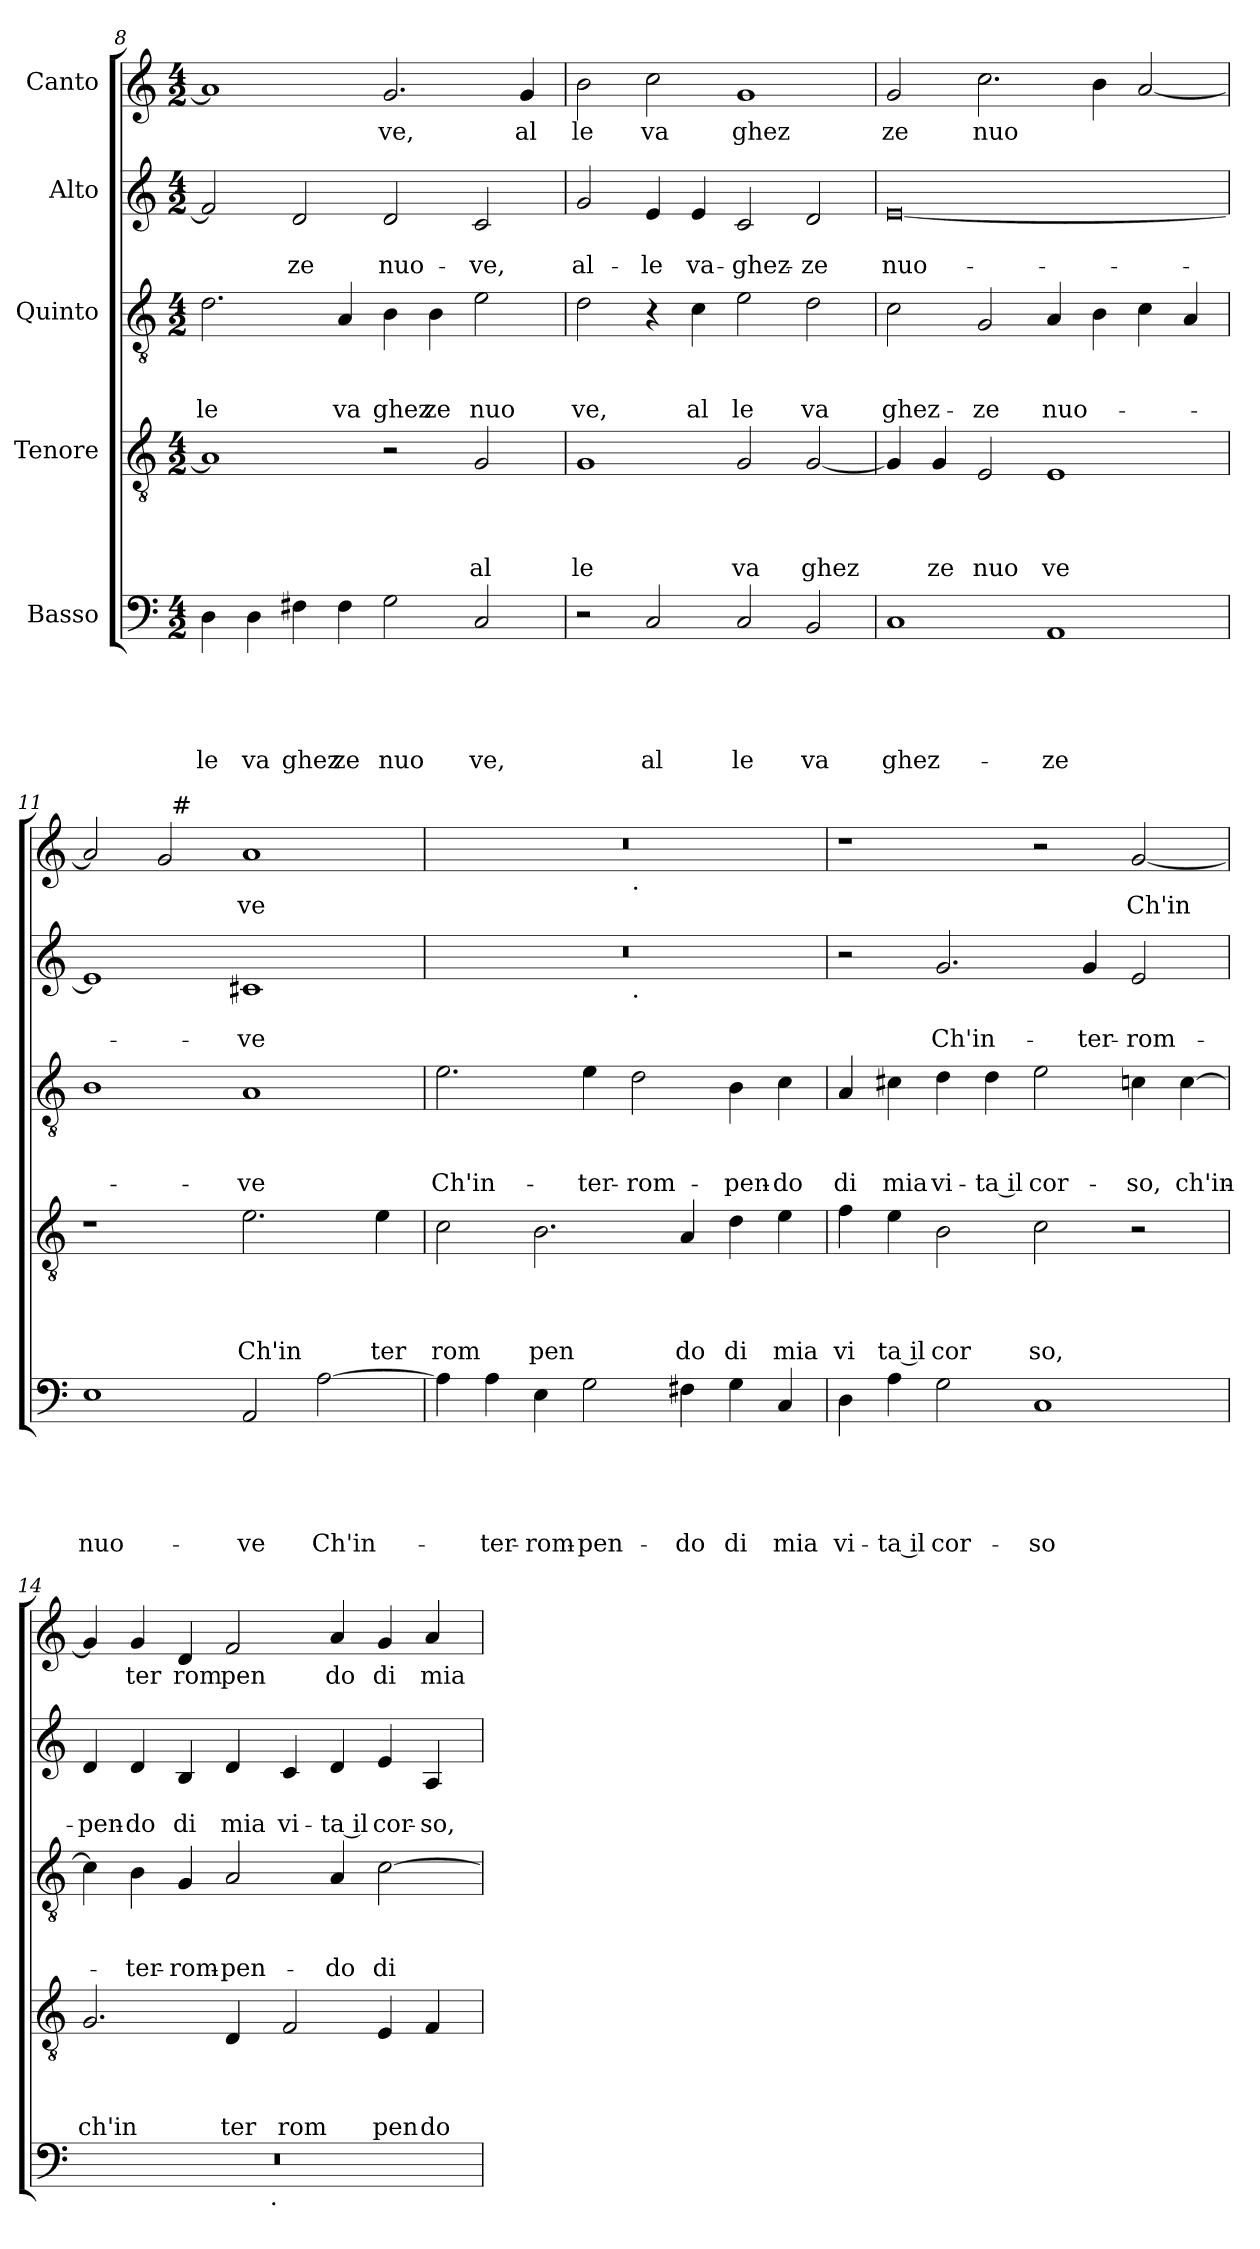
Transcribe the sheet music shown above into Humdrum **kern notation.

**kern	**text	**text	**text	**text	**text	**kern	**text	**text	**text	**text	**kern	**text	**text	**text	**kern	**text	**text	**kern	**text
*part5	*part5	*part5	*part5	*part5	*part5	*part4	*part4	*part4	*part4	*part4	*part3	*part3	*part3	*part3	*part2	*part2	*part2	*part1	*part1
*staff5	*staff5	*staff5	*staff5	*staff5	*staff5	*staff4	*staff4	*staff4	*staff4	*staff4	*staff3	*staff3	*staff3	*staff3	*staff2	*staff2	*staff2	*staff1	*staff1
*I"Basso	*	*	*	*	*	*I"Tenore	*	*	*	*	*I"Quinto	*	*	*	*I"Alto	*	*	*I"Canto	*
*clefF4	*	*	*	*	*	*clefGv2	*	*	*	*	*clefGv2	*	*	*	*clefG2	*	*	*clefG2	*
*k[]	*	*	*	*	*	*k[]	*	*	*	*	*k[]	*	*	*	*k[]	*	*	*k[]	*
*C:	*	*	*	*	*	*C:	*	*	*	*	*C:	*	*	*	*C:	*	*	*C:	*
*M4/2	*	*	*	*	*	*M4/2	*	*	*	*	*M4/2	*	*	*	*M4/2	*	*	*M4/2	*
=8	=8	=8	=8	=8	=8	=8	=8	=8	=8	=8	=8	=8	=8	=8	=8	=8	=8	=8	=8
!	!	!	!	!	!LO:LY:b	!	!	!	!	!	!	!	!	!LO:LY:b	!	!	!	!	!
4D\	.	.	.	.	le	1A]	.	.	.	.	2.d\	.	.	le	2f/]	.	.	1a]	.
!	!	!	!	!	!LO:LY:b	!	!	!	!	!	!	!	!	!	!	!	!	!	!
4D\	.	.	.	.	va	.	.	.	.	.	.	.	.	.	.	.	.	.	.
!	!	!	!	!	!LO:LY:b	!	!	!	!	!	!	!	!	!	!	!	!LO:LY:b	!	!
4F#X\	.	.	.	.	ghez	.	.	.	.	.	.	.	.	.	2d/	.	-ze	.	.
!	!	!	!	!	!LO:LY:b	!	!	!	!	!	!	!	!	!LO:LY:b	!	!	!	!	!
4F#\	.	.	.	.	ze	.	.	.	.	.	4A/	.	.	va	.	.	.	.	.
!	!	!	!	!	!LO:LY:b	!	!	!	!	!	!	!	!	!LO:LY:b	!	!	!LO:LY:b	!	!LO:LY:b
2G\	.	.	.	.	nuo	2r	.	.	.	.	4B\	.	.	ghez	2d/	.	nuo-	2.g/	ve,
!	!	!	!	!	!	!	!	!	!	!	!	!	!	!LO:LY:b	!	!	!	!	!
.	.	.	.	.	.	.	.	.	.	.	4B\	.	.	ze	.	.	.	.	.
!	!	!	!	!	!LO:LY:b	!	!	!	!	!LO:LY:b	!	!	!	!LO:LY:b	!	!	!LO:LY:b	!	!
2C/	.	.	.	.	ve,	2G/	.	.	.	al	2e\	.	.	nuo	2c/	.	-ve,	.	.
!	!	!	!	!	!	!	!	!	!	!	!	!	!	!	!	!	!	!	!LO:LY:b
.	.	.	.	.	.	.	.	.	.	.	.	.	.	.	.	.	.	4g/	al
=9	=9	=9	=9	=9	=9	=9	=9	=9	=9	=9	=9	=9	=9	=9	=9	=9	=9	=9	=9
!	!	!	!	!	!	!	!	!	!	!LO:LY:b	!	!	!	!LO:LY:b	!	!	!LO:LY:b	!	!LO:LY:b
2r	.	.	.	.	.	1G	.	.	.	le	2d\	.	.	ve,	2g/	.	al-	2b\	le
!	!	!	!	!	!LO:LY:b	!	!	!	!	!	!	!	!	!	!	!	!LO:LY:b	!	!LO:LY:b
2C/	.	.	.	.	al	.	.	.	.	.	4r	.	.	.	4e/	.	-le	2cc\	va
!	!	!	!	!	!	!	!	!	!	!	!	!	!	!LO:LY:b	!	!	!LO:LY:b	!	!
.	.	.	.	.	.	.	.	.	.	.	4c\	.	.	al	4e/	.	va-	.	.
!	!	!	!	!	!LO:LY:b	!	!	!	!	!LO:LY:b	!	!	!	!LO:LY:b	!	!	!LO:LY:b	!	!LO:LY:b
2C/	.	.	.	.	le	2G/	.	.	.	va	2e\	.	.	le	2c/	.	-ghez-	1g	ghez
!	!	!	!	!	!LO:LY:b	!	!	!	!	!LO:LY:b	!	!	!	!LO:LY:b	!	!	!LO:LY:b	!	!
2BB/	.	.	.	.	va	[<2G/	.	.	.	ghez	2d\	.	.	va	2d/	.	-ze	.	.
!!LO:LB:g=z
=10	=10	=10	=10	=10	=10	=10	=10	=10	=10	=10	=10	=10	=10	=10	=10	=10	=10	=10	=10
!	!	!	!	!	!LO:LY:b	!	!	!	!	!	!	!	!	!LO:LY:b	!	!	!LO:LY:b	!	!LO:LY:b
1C	.	.	.	.	ghez-	4G/]	.	.	.	.	2c\	.	.	ghez-	[<0e	.	nuo-	2g/	ze
!	!	!	!	!	!	!	!	!	!	!LO:LY:b	!	!	!	!	!	!	!	!	!
.	.	.	.	.	.	4G/	.	.	.	ze	.	.	.	.	.	.	.	.	.
!	!	!	!	!	!	!	!	!	!	!LO:LY:b	!	!	!	!LO:LY:b	!	!	!	!	!LO:LY:b
.	.	.	.	.	.	2E/	.	.	.	nuo	2G/	.	.	-ze	.	.	.	2.cc\	nuo
!	!	!	!	!	!LO:LY:b	!	!	!	!	!LO:LY:b	!	!	!	!LO:LY:b	!	!	!	!	!
1AA	.	.	.	.	-ze	1E	.	.	.	ve	4A/	.	.	nuo-	.	.	.	.	.
.	.	.	.	.	.	.	.	.	.	.	4B\	.	.	.	.	.	.	4b\	.
.	.	.	.	.	.	.	.	.	.	.	4c\	.	.	.	.	.	.	[<2a/	.
.	.	.	.	.	.	.	.	.	.	.	4A/	.	.	.	.	.	.	.	.
=11	=11	=11	=11	=11	=11	=11	=11	=11	=11	=11	=11	=11	=11	=11	=11	=11	=11	=11	=11
!	!	!	!	!	!LO:LY:b	!	!	!	!	!	!	!	!	!	!	!	!	!	!
*	*	*	*	*	*	*	*	*	*	*	*	*	*	*	*	*	*	*^	*
1E	.	.	.	.	nuo-	1r	.	.	.	.	1B	.	.	.	1e]	.	.	2a/]	2ryy	.
.	.	.	.	.	.	.	.	.	.	.	.	.	.	.	.	.	.	2g/	32ryy	.
!	!	!	!	!	!	!	!	!	!	!	!	!	!	!	!	!	!	!	!LO:TX:a:t=#	!
.	.	.	.	.	.	.	.	.	.	.	.	.	.	.	.	.	.	.	1ryy	.
!	!	!	!	!	!LO:LY:b	!	!	!	!	!LO:LY:b	!	!	!	!LO:LY:b	!	!	!LO:LY:b	!	!	!LO:LY:b
2AA/	.	.	.	.	-ve	2.e\	.	.	.	Ch'in	1A	.	.	-ve	1c#X	.	-ve	1a	.	ve
!	!	!	!	!	!LO:LY:b	!	!	!	!	!	!	!	!	!	!	!	!	!	!	!
[>2A\	.	.	.	.	Ch'in-	.	.	.	.	.	.	.	.	.	.	.	.	.	.	.
.	.	.	.	.	.	.	.	.	.	.	.	.	.	.	.	.	.	.	4...ryy	.
!	!	!	!	!	!	!	!	!	!	!LO:LY:b	!	!	!	!	!	!	!	!	!	!
.	.	.	.	.	.	4e\	.	.	.	ter	.	.	.	.	.	.	.	.	.	.
=12	=12	=12	=12	=12	=12	=12	=12	=12	=12	=12	=12	=12	=12	=12	=12	=12	=12	=12	=12	=12
!	!	!	!	!	!	!	!	!	!	!LO:LY:b	!	!	!	!LO:LY:b	!	!	!	!	!	!
*	*	*	*	*	*	*	*	*	*	*	*	*	*	*	*^	*	*	*	*	*
4A\]	.	.	.	.	.	2c\	.	.	.	rom	2.e\	.	.	Ch'in-	0r	1ryy	.	.	0r	1ryy	.
!	!	!	!	!	!LO:LY:b	!	!	!	!	!	!	!	!	!	!	!	!	!	!	!	!
4A\	.	.	.	.	-ter-	.	.	.	.	.	.	.	.	.	.	.	.	.	.	.	.
!	!	!	!	!	!LO:LY:b	!	!	!	!	!LO:LY:b	!	!	!	!	!	!	!	!	!	!	!
4E\	.	.	.	.	-rom-	2.B\	.	.	.	pen	.	.	.	.	.	.	.	.	.	.	.
!	!	!	!	!	!LO:LY:b	!	!	!	!	!	!	!	!	!LO:LY:b	!	!	!	!	!	!	!
2G\	.	.	.	.	-pen-	.	.	.	.	.	4e\	.	.	-ter-	.	.	.	.	.	.	.
!	!	!	!	!	!	!	!	!	!	!	!	!	!	!	!	!	!	!	!	!LO:TX:b:t=.	!
!	!	!	!	!	!	!	!	!	!	!	!	!	!	!	!	!LO:TX:b:t=.	!	!	!	!	!
!	!	!	!	!	!	!	!	!	!	!	!	!	!	!LO:LY:b	!	!	!	!	!	!	!
.	.	.	.	.	.	.	.	.	.	.	2d\	.	.	-rom-	.	1ryy	.	.	.	1ryy	.
!	!	!	!	!	!LO:LY:b	!	!	!	!	!LO:LY:b	!	!	!	!	!	!	!	!	!	!	!
4F#X\	.	.	.	.	-do	4A/	.	.	.	do	.	.	.	.	.	.	.	.	.	.	.
!	!	!	!	!	!LO:LY:b	!	!	!	!	!LO:LY:b	!	!	!	!LO:LY:b	!	!	!	!	!	!	!
4G\	.	.	.	.	di	4d\	.	.	.	di	4B\	.	.	-pen-	.	.	.	.	.	.	.
!	!	!	!	!	!LO:LY:b	!	!	!	!	!LO:LY:b	!	!	!	!LO:LY:b	!	!	!	!	!	!	!
4C/	.	.	.	.	mia	4e\	.	.	.	mia	4c\	.	.	-do	.	.	.	.	.	.	.
=13	=13	=13	=13	=13	=13	=13	=13	=13	=13	=13	=13	=13	=13	=13	=13	=13	=13	=13	=13	=13	=13
!	!	!	!	!	!LO:LY:b	!	!	!	!	!LO:LY:b	!	!	!	!LO:LY:b	!	!	!	!	!	!	!
*	*	*	*	*	*	*	*	*	*	*	*	*	*	*	*v	*v	*	*	*	*	*
*	*	*	*	*	*	*	*	*	*	*	*	*	*	*	*	*	*	*v	*v	*
4D\	.	.	.	.	vi-	4f\	.	.	.	vi	4A/	.	.	di	2r	.	.	1r	.
!	!	!	!	!	!LO:LY:b:rj	!	!	!	!	!LO:LY:b:rj	!	!	!	!LO:LY:b	!	!	!	!	!
4A\	.	.	.	.	-ta il	4e\	.	.	.	ta il	4c#X\	.	.	mia	.	.	.	.	.
!	!	!	!	!	!LO:LY:b	!	!	!	!	!LO:LY:b	!	!	!	!LO:LY:b	!	!	!LO:LY:b	!	!
2G\	.	.	.	.	cor-	2B\	.	.	.	cor	4d\	.	.	vi-	2.g/	.	Ch'in-	.	.
!	!	!	!	!	!	!	!	!	!	!	!	!	!	!LO:LY:b:rj	!	!	!	!	!
.	.	.	.	.	.	.	.	.	.	.	4d\	.	.	-ta il	.	.	.	.	.
!	!	!	!	!	!LO:LY:b	!	!	!	!	!LO:LY:b	!	!	!	!LO:LY:b	!	!	!	!	!
1C	.	.	.	.	-so	2c\	.	.	.	so,	2e\	.	.	cor-	.	.	.	2r	.
!	!	!	!	!	!	!	!	!	!	!	!	!	!	!	!	!	!LO:LY:b	!	!
.	.	.	.	.	.	.	.	.	.	.	.	.	.	.	4g/	.	-ter-	.	.
!	!	!	!	!	!	!	!	!	!	!	!	!	!	!LO:LY:b	!	!	!LO:LY:b	!	!LO:LY:b
.	.	.	.	.	.	2r	.	.	.	.	4cn\	.	.	-so,	2e/	.	-rom-	[<2g/	Ch'in
!	!	!	!	!	!	!	!	!	!	!	!	!	!	!LO:LY:b	!	!	!	!	!
.	.	.	.	.	.	.	.	.	.	.	[>4c\	.	.	ch'in-	.	.	.	.	.
=14	=14	=14	=14	=14	=14	=14	=14	=14	=14	=14	=14	=14	=14	=14	=14	=14	=14	=14	=14
!	!	!	!	!	!	!	!	!	!	!LO:LY:b	!	!	!	!	!	!	!LO:LY:b	!	!
*^	*	*	*	*	*	*	*	*	*	*	*	*	*	*	*	*	*	*	*
0r	2ryy	.	.	.	.	.	2.G/	.	.	.	ch'in	4c\]	.	.	.	4d/	.	-pen-	4g/]	.
!	!	!	!	!	!	!	!	!	!	!	!	!	!	!	!LO:LY:b	!	!	!LO:LY:b	!	!LO:LY:b
.	.	.	.	.	.	.	.	.	.	.	.	4B\	.	.	-ter-	4d/	.	-do	4g/	ter
!	!	!	!	!	!	!	!	!	!	!	!	!	!	!	!LO:LY:b	!	!	!LO:LY:b	!	!LO:LY:b
.	4...ryy	.	.	.	.	.	.	.	.	.	.	4G/	.	.	-rom-	4B/	.	di	4d/	rom
!	!	!	!	!	!	!	!	!	!	!	!LO:LY:b	!	!	!	!LO:LY:b	!	!	!LO:LY:b	!	!LO:LY:b
.	.	.	.	.	.	.	4D/	.	.	.	ter	2A/	.	.	-pen-	4d/	.	mia	2f/	pen
!	!LO:TX:b:t=.	!	!	!	!	!	!	!	!	!	!	!	!	!	!	!	!	!	!	!
.	1ryy	.	.	.	.	.	.	.	.	.	.	.	.	.	.	.	.	.	.	.
!	!	!	!	!	!	!	!	!	!	!	!LO:LY:b	!	!	!	!	!	!	!LO:LY:b	!	!
.	.	.	.	.	.	.	2F/	.	.	.	rom	.	.	.	.	4c/	.	vi-	.	.
!	!	!	!	!	!	!	!	!	!	!	!	!	!	!	!LO:LY:b	!	!	!LO:LY:b:rj	!	!LO:LY:b
.	.	.	.	.	.	.	.	.	.	.	.	4A/	.	.	-do	4d/	.	-ta il	4a/	do
!	!	!	!	!	!	!	!	!	!	!	!LO:LY:b	!	!	!	!LO:LY:b	!	!	!LO:LY:b	!	!LO:LY:b
.	.	.	.	.	.	.	4E/	.	.	.	pen	[>2c\	.	.	di	4e/	.	cor-	4g/	di
!	!	!	!	!	!	!	!	!	!	!	!LO:LY:b	!	!	!	!	!	!	!LO:LY:b	!	!LO:LY:b
.	.	.	.	.	.	.	4F/	.	.	.	do	.	.	.	.	4A/	.	-so,	4a/	mia
.	32ryy	.	.	.	.	.	.	.	.	.	.	.	.	.	.	.	.	.	.	.
*v	*v	*	*	*	*	*	*	*	*	*	*	*	*	*	*	*	*	*	*	*
=	=	=	=	=	=	=	=	=	=	=	=	=	=	=	=	=	=	=	=
*-	*-	*-	*-	*-	*-	*-	*-	*-	*-	*-	*-	*-	*-	*-	*-	*-	*-	*-	*-
